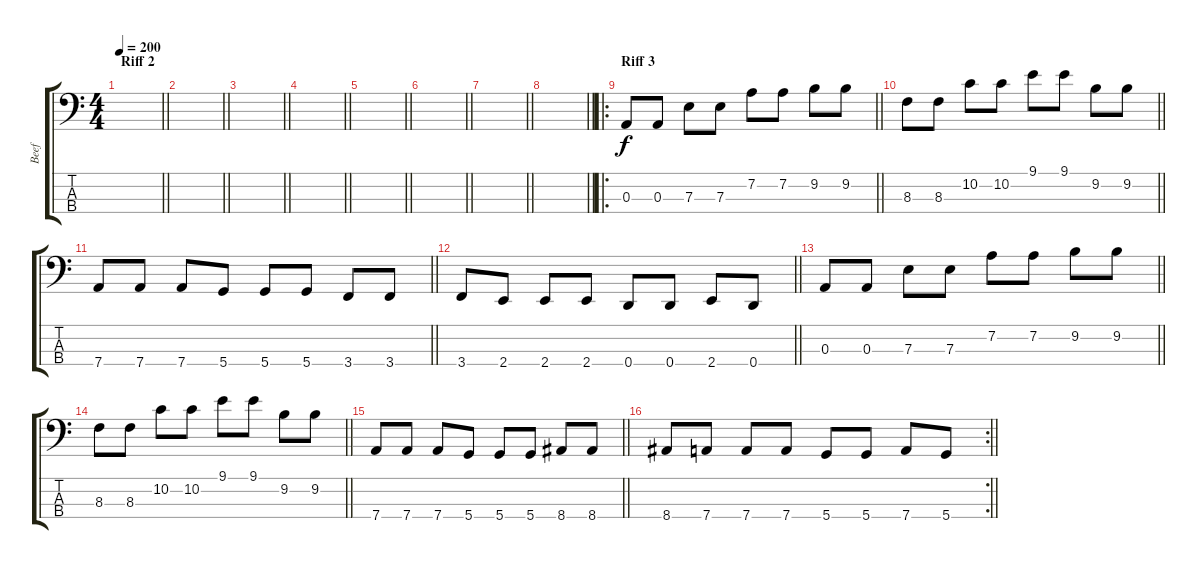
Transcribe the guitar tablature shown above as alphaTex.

\track ("Beef" "Beef") {instrument electricbassfinger}
\staff {score tabs}
\tuning (G2 D2 A1 D1) {hide}
\ts (4 4)
\section ("" "Riff 2")
\tempo 200
\clef f4
\barLineRight lightlight
\ks c
|
\barLineRight lightlight
|
\barLineRight lightlight
|
\barLineRight lightlight
|
\barLineRight lightlight
|
\barLineRight lightlight
|
\barLineRight lightlight
|
\barLineRight lightlight
|
\ro
\section ("" "Riff 3")
\barLineRight lightlight
0.3.8 0.3.8 7.3.8 7.3.8 7.2.8 7.2.8 9.2.8 9.2.8 |
\barLineRight lightlight
8.3.8 8.3.8 10.2.8 10.2.8 9.1.8 9.1.8 9.2.8 9.2.8 |
\barLineRight lightlight
7.4.8 7.4.8 7.4.8 5.4.8 5.4.8 5.4.8 3.4.8 3.4.8 |
\barLineRight lightlight
3.4.8 2.4.8 2.4.8 2.4.8 0.4.8 0.4.8 2.4.8 0.4.8 |
\barLineRight lightlight
0.3.8 0.3.8 7.3.8 7.3.8 7.2.8 7.2.8 9.2.8 9.2.8 |
\barLineRight lightlight
8.3.8 8.3.8 10.2.8 10.2.8 9.1.8 9.1.8 9.2.8 9.2.8 |
\barLineRight lightlight
7.4.8 7.4.8 7.4.8 5.4.8 5.4.8 5.4.8 8.4.8 8.4.8 |
\rc 2
\barLineRight lightlight
8.4.8 7.4.8 7.4.8 7.4.8 5.4.8 5.4.8 7.4.8 5.4.8
